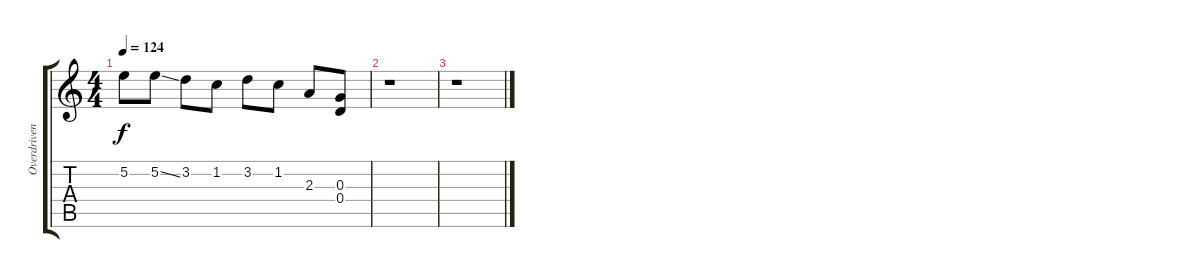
\track ("Overdriven Guitar (Solo)" "Overdriven") {instrument overdrivenguitar}
\staff {score tabs}
\tuning (E4 B3 G3 D3 A2 E2) {hide}
\ts (4 4)
\tempo 124
\clef g2
\ks c
5.2.8{dy f} 5.2{ss}.8 3.2.8 1.2.8 3.2.8 1.2.8 2.3.8 (0.3 0.4).8 |
r.1 |
r.1
